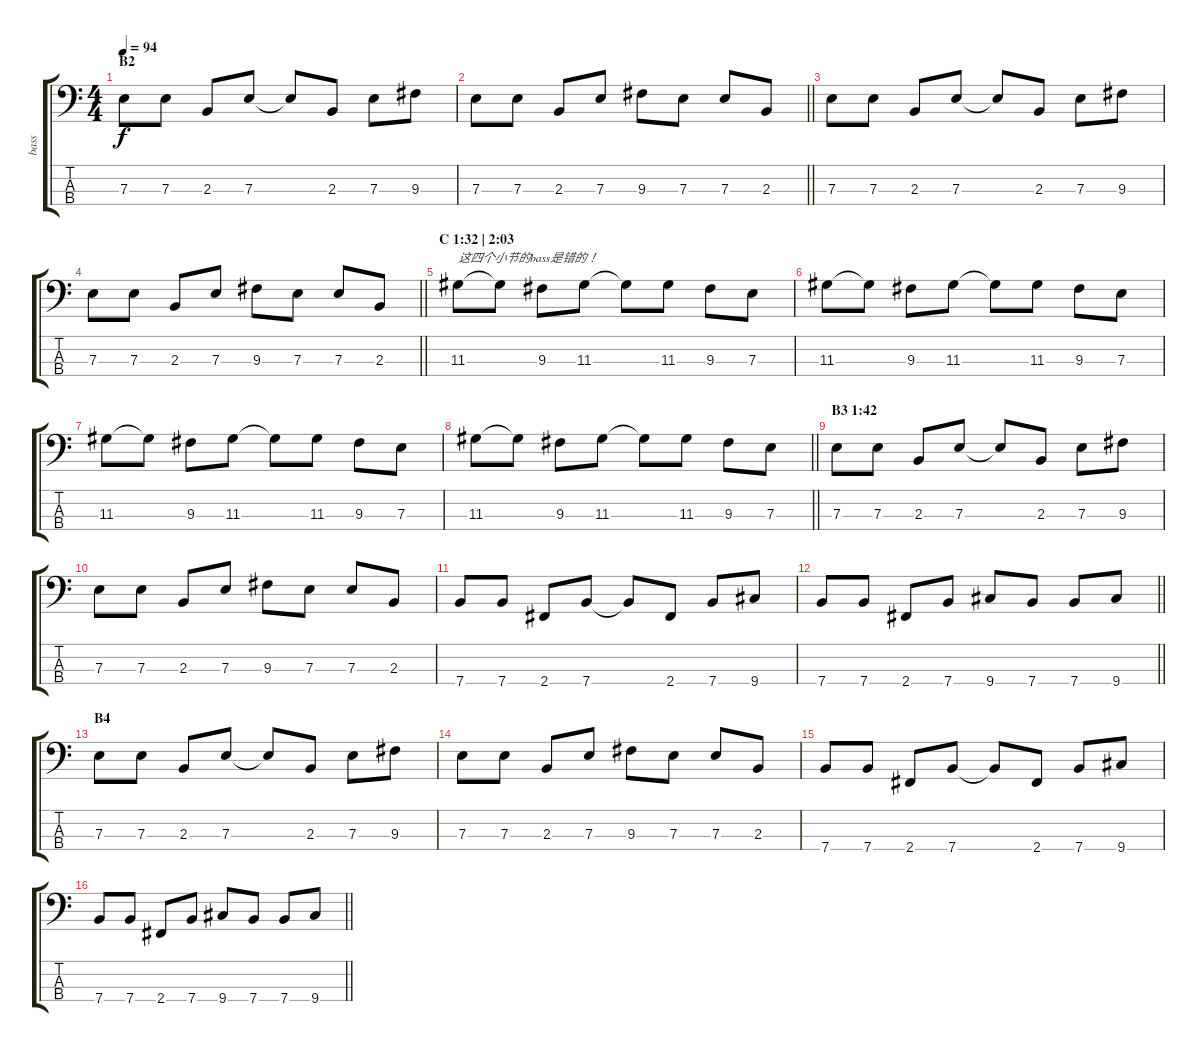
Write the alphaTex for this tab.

\track ("bass" "bass") {instrument electricbassfinger}
\staff {score tabs}
\tuning (G2 D2 A1 E1) {hide}
\ts (4 4)
\section ("" "B2")
\tempo 94
\clef f4
\ks c
7.3.8{dy f} 7.3.8 2.3.8 7.3.8 7.3{t}.8 2.3.8 7.3.8 9.3.8 |
\barLineRight lightlight
7.3.8 7.3.8 2.3.8 7.3.8 9.3.8 7.3.8 7.3.8 2.3.8 |
\section ("" "")
7.3.8 7.3.8 2.3.8 7.3.8 7.3{t}.8 2.3.8 7.3.8 9.3.8 |
\barLineRight lightlight
7.3.8 7.3.8 2.3.8 7.3.8 9.3.8 7.3.8 7.3.8 2.3.8 |
\section ("" "C 1:32 | 2:03")
11.3.8{txt "这四个小节的bass是错的！"} 11.3{t}.8 9.3.8 11.3.8 11.3{t}.8 11.3.8 9.3.8 7.3.8 |
11.3.8 11.3{t}.8 9.3.8 11.3.8 11.3{t}.8 11.3.8 9.3.8 7.3.8 |
11.3.8 11.3{t}.8 9.3.8 11.3.8 11.3{t}.8 11.3.8 9.3.8 7.3.8 |
\barLineRight lightlight
11.3.8 11.3{t}.8 9.3.8 11.3.8 11.3{t}.8 11.3.8 9.3.8 7.3.8 |
\section ("" "B3 1:42")
7.3.8 7.3.8 2.3.8 7.3.8 7.3{t}.8 2.3.8 7.3.8 9.3.8 |
7.3.8 7.3.8 2.3.8 7.3.8 9.3.8 7.3.8 7.3.8 2.3.8 |
7.4.8 7.4.8 2.4.8 7.4.8 7.4{t}.8 2.4.8 7.4.8 9.4.8 |
\barLineRight lightlight
7.4.8 7.4.8 2.4.8 7.4.8 9.4.8 7.4.8 7.4.8 9.4.8 |
\section ("" "B4")
7.3.8 7.3.8 2.3.8 7.3.8 7.3{t}.8 2.3.8 7.3.8 9.3.8 |
7.3.8 7.3.8 2.3.8 7.3.8 9.3.8 7.3.8 7.3.8 2.3.8 |
7.4.8 7.4.8 2.4.8 7.4.8 7.4{t}.8 2.4.8 7.4.8 9.4.8 |
\barLineRight lightlight
7.4.8 7.4.8 2.4.8 7.4.8 9.4.8 7.4.8 7.4.8 9.4.8
